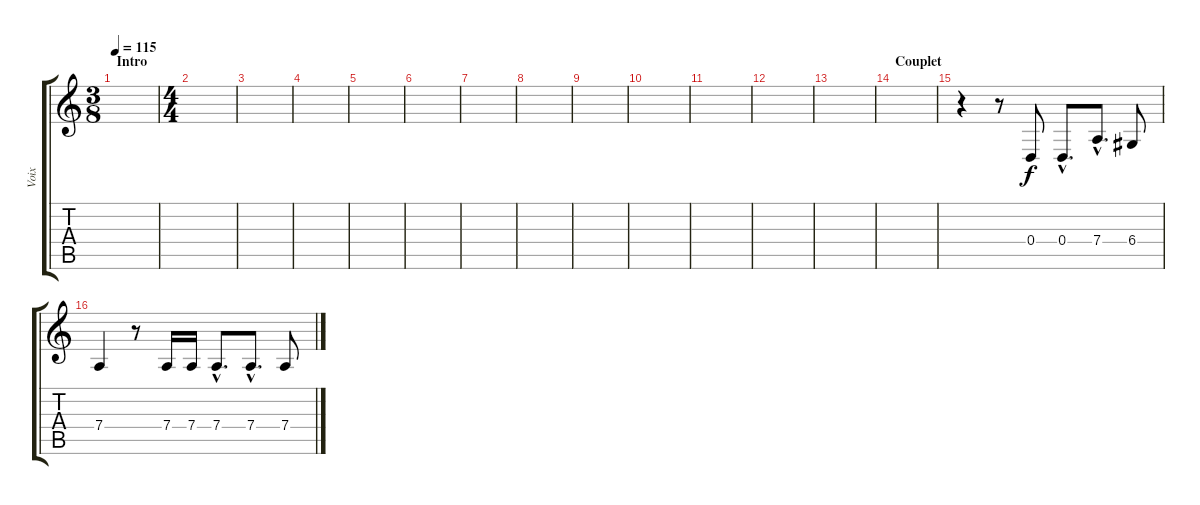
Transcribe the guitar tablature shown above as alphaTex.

\track ("Voix" "Voix") {instrument altosax}
\staff {score tabs}
\tuning (E4 B3 G3 D3 A2 E2) {hide}
\ts (3 8)
\section ("" "Intro")
\tempo 115
\clef g2
\ks c
|
\ts (4 4)
|
|
|
|
|
|
|
|
|
|
|
|
\section ("" "Couplet")
|
r.4 r.8 0.4.8 0.4{hac}.8{d} 7.4{hac}.8{d} 6.4.8 |
7.4.4 r.8 7.4.16 7.4.16 7.4{hac}.8{d} 7.4{hac}.8{d} 7.4.8
